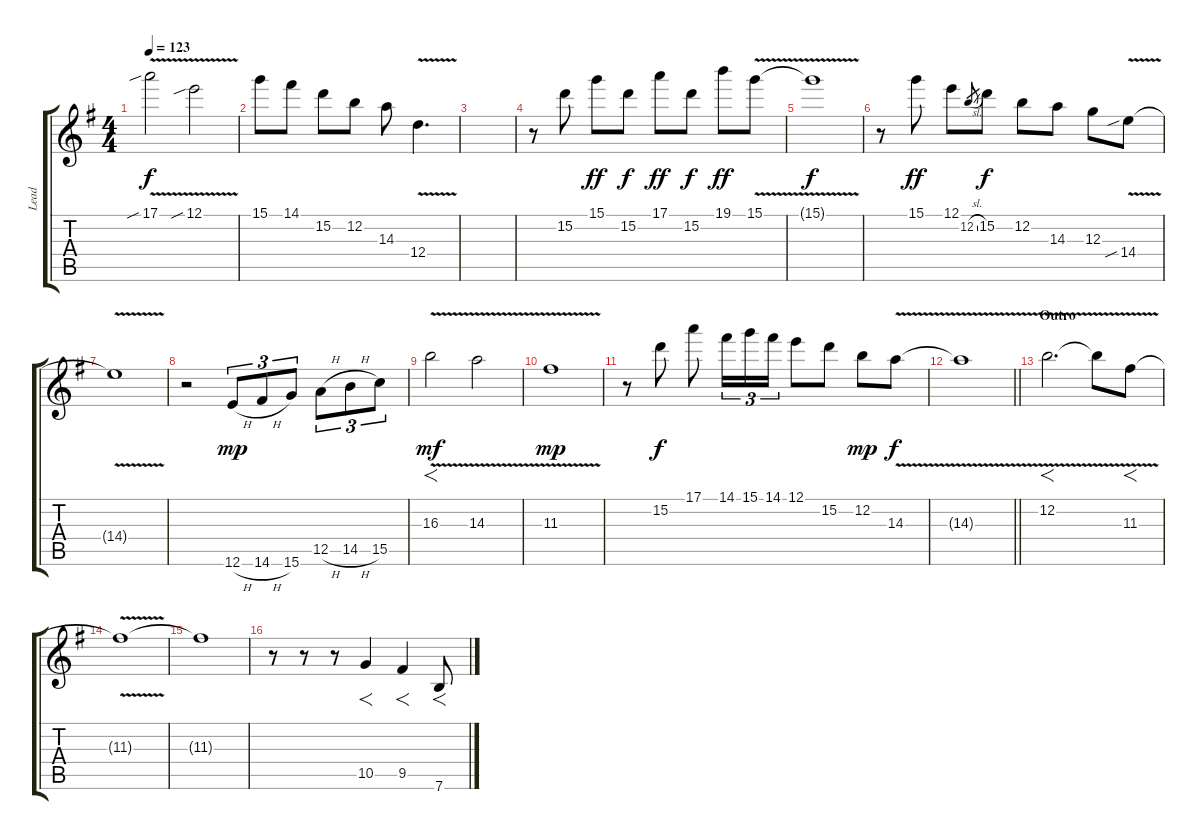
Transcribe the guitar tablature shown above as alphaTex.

\track ("Lead" "Lead") {instrument overdrivenguitar}
\staff {score tabs}
\tuning (E4 B3 G3 D3 A2 E2) {hide}
\ts (4 4)
\tempo 123
\clef g2
\ks g
17.1{v sib}.2{dy f} 12.1{v sib}.2 |
15.1.8 14.1.8 15.2.8 12.2.8 14.3.8 12.4{v}.4{d} |
|
r.8 15.2.8 15.1.8{dy ff} 15.2.8{dy f} 17.1.8{dy ff} 15.2.8{dy f} 19.1.8{dy ff} 15.1{v}.8 |
15.1{t}.1{dy f} |
r.8 15.1.8{dy ff} 12.1.8 12.2{sl}.8{gr} 15.2.8{dy f} 12.2.8 14.3.8 12.3.8 14.4{v sib}.8 |
14.4{t}.1 |
r.2 12.6{h}.8{tu (3 2) dy mp} 14.6{h}.8{tu (3 2)} 15.6.8{tu (3 2)} 12.5{h}.8{tu (3 2)} 14.5{h}.8{tu (3 2)} 15.5.8{tu (3 2)} |
16.3{v}.2{f dy mf} 14.3{v}.2 |
11.3{v}.1{dy mp} |
r.8 15.2.8{dy f} 17.1.8 14.1.16{tu (3 2)} 15.1.16{tu (3 2)} 14.1.16{tu (3 2)} 12.1.8 15.2.8 12.2.8{dy mp} 14.3{v}.8{dy f} |
\barLineRight lightlight
14.3{t}.1 |
\section ("" "Outro")
12.2{v}.2{f d} 12.2{t}.8 11.3{v}.8{f} |
11.3{t}.1 |
11.3{t}.1 |
r.8 r.8 r.8 10.5.4{f} 9.5.4{f} 7.6.8{f}
